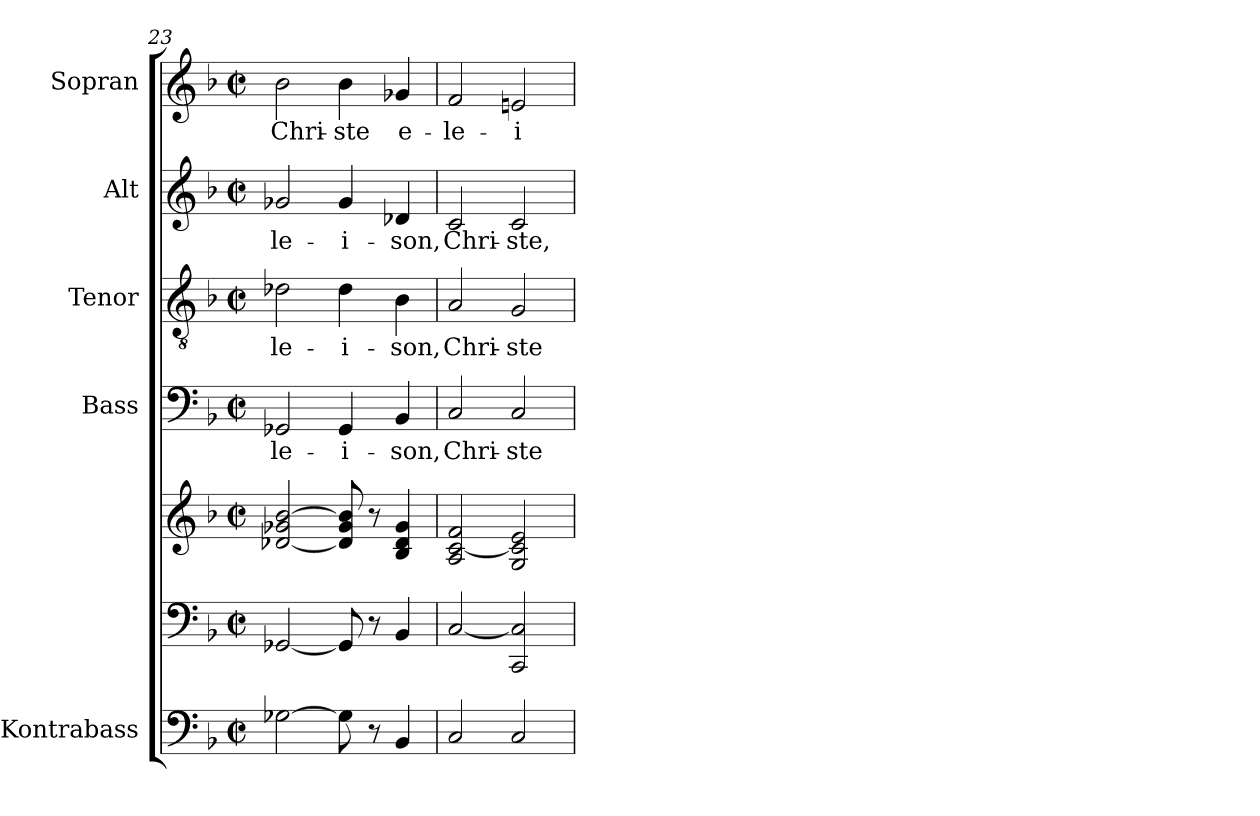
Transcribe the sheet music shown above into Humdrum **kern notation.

**kern	**kern	**kern	**kern	**text	**kern	**text	**kern	**text	**kern	**text
*part6	*part5	*part5	*part4	*part4	*part3	*part3	*part2	*part2	*part1	*part1
*staff7	*staff6	*staff5	*staff4	*staff4	*staff3	*staff3	*staff2	*staff2	*staff1	*staff1
*I"Kontrabass	*	*	*I"Bass	*	*I"Tenor	*	*I"Alt	*	*I"Sopran	*
*I'Kb.	*	*	*I'B.	*	*I'T.	*	*I'A.	*	*I'S.	*
*clefF4	*clefF4	*clefG2	*clefF4	*	*clefGv2	*	*clefG2	*	*clefG2	*
*ITrd7c12	*	*	*	*	*	*	*	*	*	*
*k[b-]	*k[b-]	*k[b-]	*k[b-]	*	*k[b-]	*	*k[b-]	*	*k[b-]	*
*F:	*F:	*F:	*F:	*	*F:	*	*F:	*	*F:	*
*M2/2	*M2/2	*M2/2	*M2/2	*	*M2/2	*	*M2/2	*	*M2/2	*
*met(c|)	*met(c|)	*met(c|)	*met(c|)	*	*met(c|)	*	*met(c|)	*	*met(c|)	*
=23	=23	=23	=23	=23	=23	=23	=23	=23	=23	=23
!	!	!	!	!LO:LY:b	!	!LO:LY:b	!	!LO:LY:b	!	!LO:LY:b
[2GG-X\	[2GG-X/	[2d-X/ 2g-X/ [2b-/	2GG-X/	-le-	2d-X\	-le-	2g-X/	-le-	2b-\	Chri-
!	!	!	!	!LO:LY:b	!	!LO:LY:b	!	!LO:LY:b	!	!LO:LY:b
8GG-\]	8GG-/]	8d-/] 8g-/ 8b-/]	4GG-/	-i-	4d-\	-i-	4g-/	-i-	4b-\	-ste
8r	8r	8r	.	.	.	.	.	.	.	.
!	!	!	!	!LO:LY:b	!	!LO:LY:b	!	!LO:LY:b	!	!LO:LY:b
4BBB-/	4BB-/	4B-/ 4d-/ 4g-/	4BB-/	-son,	4B-\	-son,	4d-X/	-son,	4g-X/	e-
=24	=24	=24	=24	=24	=24	=24	=24	=24	=24	=24
!	!	!	!	!LO:LY:b	!	!LO:LY:b	!	!LO:LY:b	!	!LO:LY:b
2CC/	[>2C/	2A/ [2c/ 2f/	2C/	Chri-	2A/	Chri-	2c/	Chri-	2f/	-le-
!	!	!	!	!LO:LY:b	!	!LO:LY:b	!	!LO:LY:b	!	!LO:LY:b
2CC/	2CC/ 2C/]	2G/ 2c/] 2e/	2C/	-ste	2G/	-ste	2c/	-ste,	2en/	-i-
=	=	=	=	=	=	=	=	=	=	=
*-	*-	*-	*-	*-	*-	*-	*-	*-	*-	*-
